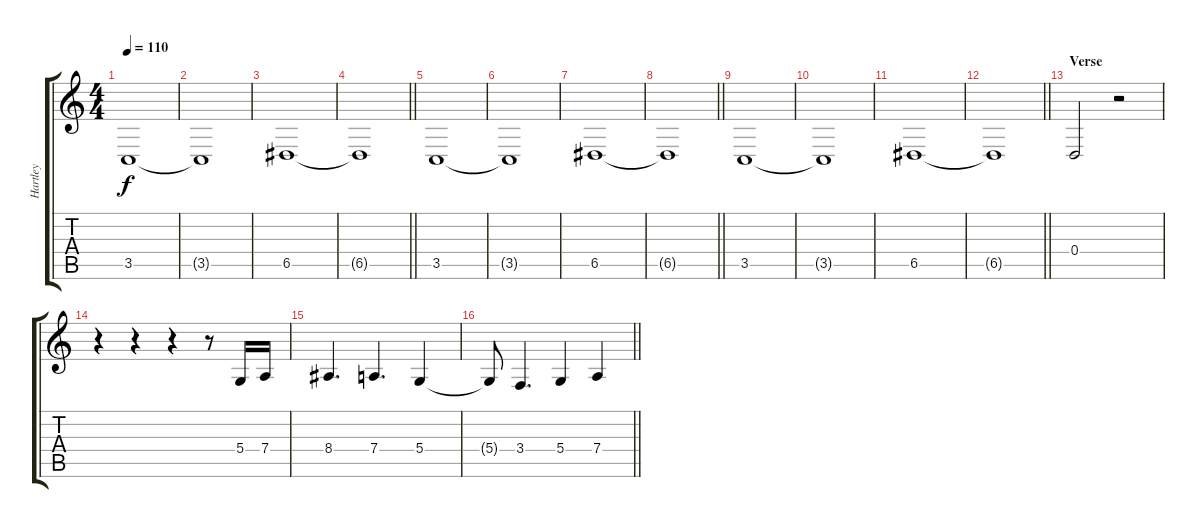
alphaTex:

\track ("Hartley" "Hartley") {instrument acousticgrandpiano}
\staff {score tabs}
\tuning (E4 B3 G3 D3 A2 E2) {hide}
\ts (4 4)
\tempo 110
\clef g2
\ks c
3.5.1{dy f} |
3.5{t}.1 |
6.5.1 |
\barLineRight lightlight
6.5{t}.1 |
3.5.1 |
3.5{t}.1 |
6.5.1 |
\barLineRight lightlight
6.5{t}.1 |
3.5.1 |
3.5{t}.1 |
6.5.1 |
\barLineRight lightlight
6.5{t}.1 |
\section ("" "Verse")
0.4.2 r.2 |
r.4 r.4 r.4 r.8 5.4.16 7.4.16 |
8.4.4{d} 7.4.4{d} 5.4.4 |
\barLineRight lightlight
5.4{t}.8 3.4.4{d} 5.4.4 7.4.4
